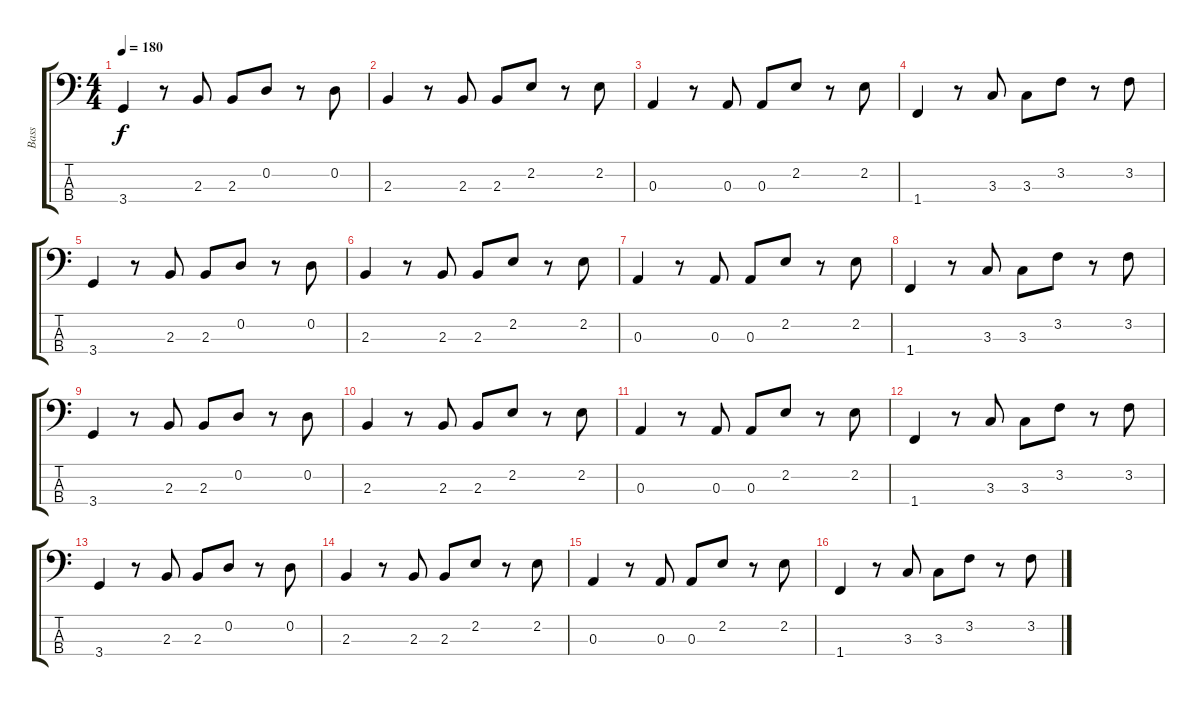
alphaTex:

\track ("Bass" "Bass") {instrument slapbass2}
\staff {score tabs}
\tuning (G2 D2 A1 E1) {hide}
\ts (4 4)
\tempo 180
\clef f4
\ks c
3.4.4{dy f} r.8 2.3.8 2.3.8 0.2.8 r.8 0.2.8 |
2.3.4 r.8 2.3.8 2.3.8 2.2.8 r.8 2.2.8 |
0.3.4 r.8 0.3.8 0.3.8 2.2.8 r.8 2.2.8 |
1.4.4 r.8 3.3.8 3.3.8 3.2.8 r.8 3.2.8 |
3.4.4 r.8 2.3.8 2.3.8 0.2.8 r.8 0.2.8 |
2.3.4 r.8 2.3.8 2.3.8 2.2.8 r.8 2.2.8 |
0.3.4 r.8 0.3.8 0.3.8 2.2.8 r.8 2.2.8 |
1.4.4 r.8 3.3.8 3.3.8 3.2.8 r.8 3.2.8 |
3.4.4 r.8 2.3.8 2.3.8 0.2.8 r.8 0.2.8 |
2.3.4 r.8 2.3.8 2.3.8 2.2.8 r.8 2.2.8 |
0.3.4 r.8 0.3.8 0.3.8 2.2.8 r.8 2.2.8 |
1.4.4 r.8 3.3.8 3.3.8 3.2.8 r.8 3.2.8 |
3.4.4 r.8 2.3.8 2.3.8 0.2.8 r.8 0.2.8 |
2.3.4 r.8 2.3.8 2.3.8 2.2.8 r.8 2.2.8 |
0.3.4 r.8 0.3.8 0.3.8 2.2.8 r.8 2.2.8 |
1.4.4 r.8 3.3.8 3.3.8 3.2.8 r.8 3.2.8
